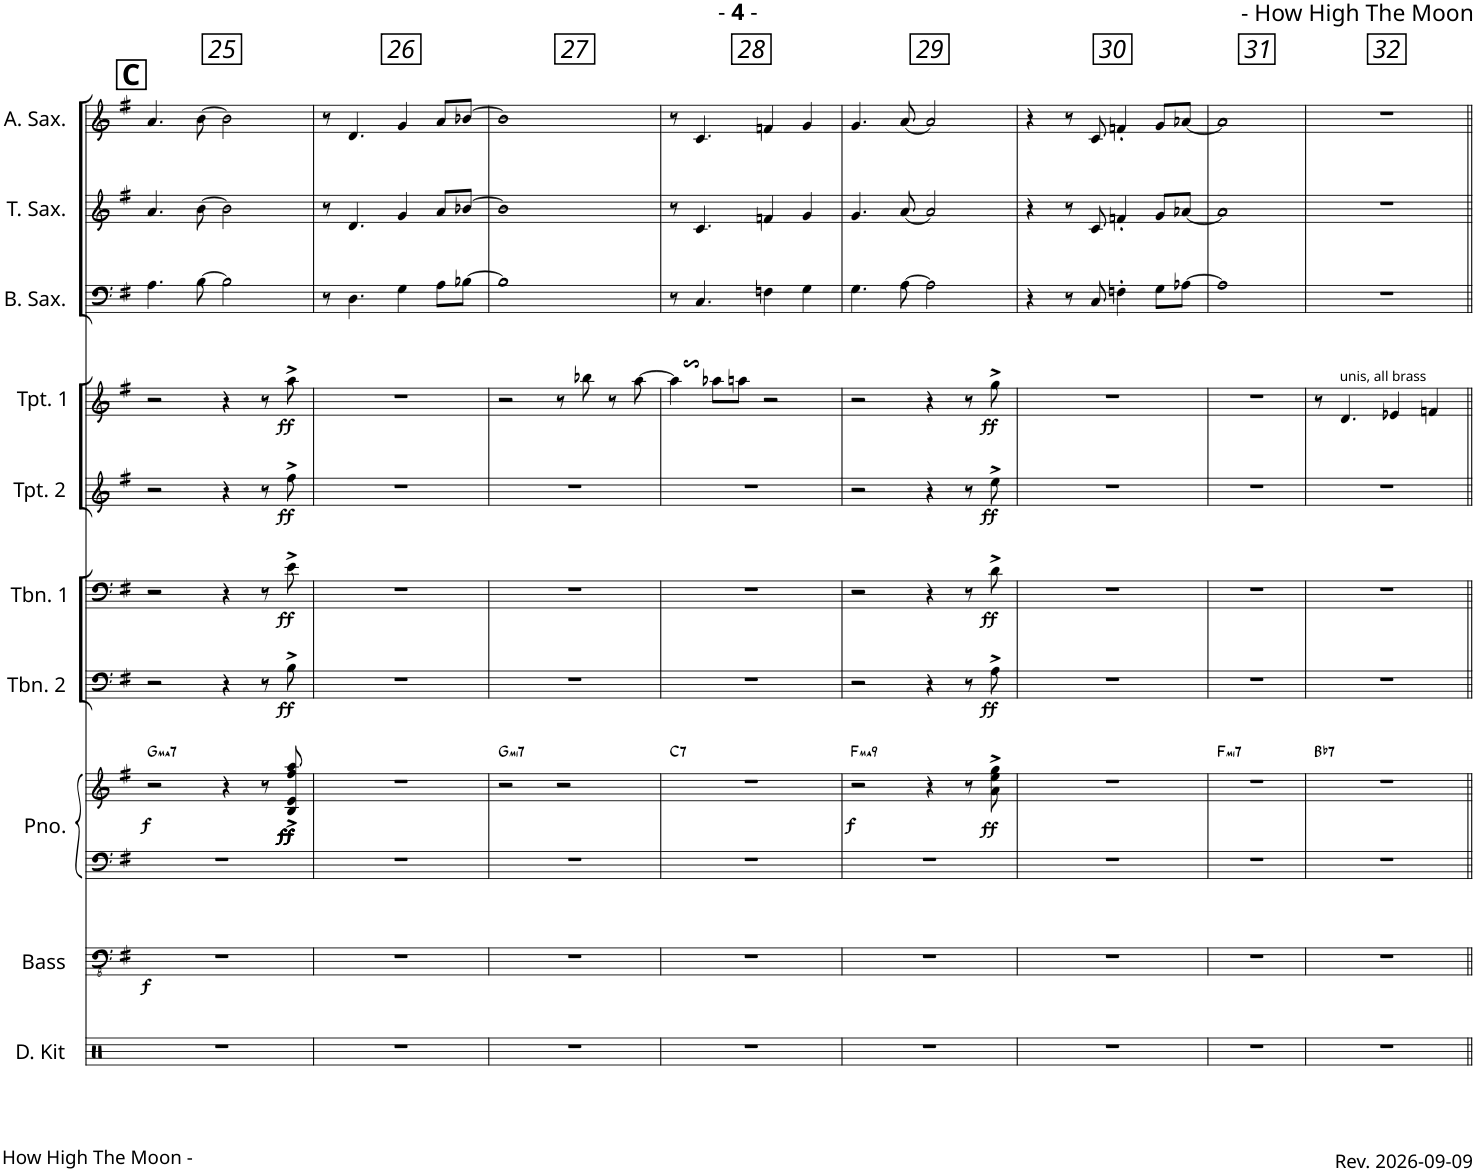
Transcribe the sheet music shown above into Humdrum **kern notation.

**kern	**kern	**dynam	**kern	**kern	**dynam	**harte	**kern	**dynam	**kern	**dynam	**kern	**dynam	**kern	**dynam	**kern	**kern	**kern
*part10	*part9	*part9	*part8	*part8	*part8	*part8	*part7	*part7	*part6	*part6	*part5	*part5	*part4	*part4	*part3	*part2	*part1
*staff11	*staff10	*staff10	*staff9	*staff8	*staff8/9	*	*staff7	*staff7	*staff6	*staff6	*staff5	*staff5	*staff4	*staff4	*staff3	*staff2	*staff1
*I"Drum Kit	*I"Acoustic Bass	*	*I"Piano	*	*	*	*I"Trombone 2	*	*I"Trombone 1	*	*I"Trumpet 2	*	*I"Trumpet 1	*	*I"Baritone Sax	*I"Tenor Sax	*I"Alto Sax
*I'D. Kit	*I'Bass	*	*I'Pno.	*	*	*	*I'Tbn. 2	*	*I'Tbn. 1	*	*I'Tpt. 2	*	*I'Tpt. 1	*	*I'B. Sax.	*I'T. Sax.	*I'A. Sax.
!!LO:PB:g=z
*clefX	*clefFv4	*	*clefF4	*clefG2	*	*	*clefF4	*	*clefF4	*	*clefG2	*	*clefG2	*	*clefF4	*clefG2	*clefG2
*	*	*	*	*	*	*	*	*	*	*	*Trd1c2	*	*Trd1c2	*	*Trd12c21	*Trd8c14	*Trd5c9
*k[]	*k[f#]	*	*k[f#]	*k[f#]	*	*	*k[f#]	*	*k[f#]	*	*k[f#]	*	*k[f#]	*	*k[f#]	*k[f#]	*k[f#]
*M4/4	*M4/4	*	*M4/4	*M4/4	*	*	*M4/4	*	*M4/4	*	*M4/4	*	*M4/4	*	*M4/4	*M4/4	*M4/4
!!LO:REH:place=s1:a:B:cj:fs=14:t=C
=25	=25	=25	=25	=25	=25	=25	=25	=25	=25	=25	=25	=25	=25	=25	=25	=25	=25
!	!	!LO:DY:b	!	!	!LO:DY:b	!LO:H:kt=ma7	!	!	!	!	!	!	!	!	!	!	!
1r	1r	f	1r	2r	f	G:maj7	2r	.	2r	.	2r	.	2r	.	4.A\	4.a/	4.a/
.	.	.	.	.	.	.	.	.	.	.	.	.	.	.	[8B\	[8b\	[8b\
.	.	.	.	4r	.	.	4r	.	4r	.	4r	.	4r	.	2B\]	2b\]	2b\]
.	.	.	.	8r	.	.	8r	.	8r	.	8r	.	8r	.	.	.	.
!	!	!	!	!	!LO:DY:b	!	!	!	!	!	!	!	!	!	!	!	!
!	!	!	!	!	!LO:DY:n=1:b	!	!	!	!	!	!	!	!	!	!	!	!
!	!	!	!	!	!LO:DY:n=2:b	!	!	!	!	!	!	!	!	!	!	!	!
!	!	!	!	!	!LO:DY:n=3:b	!	!	!LO:DY:b	!	!LO:DY:b	!	!LO:DY:b	!	!LO:DY:b	!	!	!
.	.	.	.	8B/^ 8e/^ 8ff#/^ 8aa/^	ff ff ff ff	.	8B^\	ff	8e^\	ff	8ff#^\	ff	8aa^\	ff	.	.	.
=26	=26	=26	=26	=26	=26	=26	=26	=26	=26	=26	=26	=26	=26	=26	=26	=26	=26
1r	1r	.	1r	1r	.	.	1r	.	1r	.	1r	.	1r	.	8r	8r	8r
.	.	.	.	.	.	.	.	.	.	.	.	.	.	.	4.D\	4.d/	4.d/
.	.	.	.	.	.	.	.	.	.	.	.	.	.	.	4G\	4g/	4g/
.	.	.	.	.	.	.	.	.	.	.	.	.	.	.	8A\L	8a/L	8a/L
.	.	.	.	.	.	.	.	.	.	.	.	.	.	.	[8B-X\J	[8b-X/J	[8b-X/J
=27	=27	=27	=27	=27	=27	=27	=27	=27	=27	=27	=27	=27	=27	=27	=27	=27	=27
!	!	!	!	!	!	!LO:H:kt=mi7	!	!	!	!	!	!	!	!	!	!	!
1r	1r	.	1r	2r	.	G:min7	1r	.	1r	.	1r	.	2r	.	1B-]	1b-]	1b-]
.	.	.	.	2r	.	.	.	.	.	.	.	.	8r	.	.	.	.
.	.	.	.	.	.	.	.	.	.	.	.	.	8bb-X\	.	.	.	.
.	.	.	.	.	.	.	.	.	.	.	.	.	8r	.	.	.	.
.	.	.	.	.	.	.	.	.	.	.	.	.	[8aa\	.	.	.	.
=28	=28	=28	=28	=28	=28	=28	=28	=28	=28	=28	=28	=28	=28	=28	=28	=28	=28
!	!	!	!	!	!	!LO:H:kt=7	!	!	!	!	!	!	!	!	!	!	!
1r	1r	.	1r	1r	.	C:7	1r	.	1r	.	1r	.	4aas$SS\]	.	8r	8r	8r
.	.	.	.	.	.	.	.	.	.	.	.	.	.	.	4.C/	4.c/	4.c/
.	.	.	.	.	.	.	.	.	.	.	.	.	8aa-X\L	.	.	.	.
.	.	.	.	.	.	.	.	.	.	.	.	.	8aan\J	.	.	.	.
.	.	.	.	.	.	.	.	.	.	.	.	.	2r	.	4Fn\	4fn/	4fn/
.	.	.	.	.	.	.	.	.	.	.	.	.	.	.	4G\	4g/	4g/
=29	=29	=29	=29	=29	=29	=29	=29	=29	=29	=29	=29	=29	=29	=29	=29	=29	=29
!	!	!	!	!	!LO:DY:b	!LO:H:kt=ma9	!	!	!	!	!	!	!	!	!	!	!
1r	1r	.	1r	2r	f	F:maj9	2r	.	2r	.	2r	.	2r	.	4.G\	4.g/	4.g/
.	.	.	.	.	.	.	.	.	.	.	.	.	.	.	[8A\	[8a/	[8a/
.	.	.	.	4r	.	.	4r	.	4r	.	4r	.	4r	.	2A\]	2a/]	2a/]
.	.	.	.	8r	.	.	8r	.	8r	.	8r	.	8r	.	.	.	.
!	!	!	!	!	!LO:DY:b	!	!	!LO:DY:b	!	!LO:DY:b	!	!LO:DY:b	!	!LO:DY:b	!	!	!
.	.	.	.	8a\^ 8ee\^ 8gg\^	ff	.	8A^\	ff	8d^\	ff	8ee^\	ff	8gg^\	ff	.	.	.
=30	=30	=30	=30	=30	=30	=30	=30	=30	=30	=30	=30	=30	=30	=30	=30	=30	=30
1r	1r	.	1r	1r	.	.	1r	.	1r	.	1r	.	1r	.	4r	4r	4r
.	.	.	.	.	.	.	.	.	.	.	.	.	.	.	8r	8r	8r
.	.	.	.	.	.	.	.	.	.	.	.	.	.	.	8C/	8c/	8c/
.	.	.	.	.	.	.	.	.	.	.	.	.	.	.	4Fn'\	4fn'/	4fn'/
.	.	.	.	.	.	.	.	.	.	.	.	.	.	.	8G\L	8g/L	8g/L
.	.	.	.	.	.	.	.	.	.	.	.	.	.	.	[8A-X\J	[8a-X/J	[8a-X/J
=31	=31	=31	=31	=31	=31	=31	=31	=31	=31	=31	=31	=31	=31	=31	=31	=31	=31
!	!	!	!	!	!	!LO:H:kt=mi7	!	!	!	!	!	!	!	!	!	!	!
1r	1r	.	1r	1r	.	F:min7	1r	.	1r	.	1r	.	1r	.	1A-]	1a-]	1a-]
=32	=32	=32	=32	=32	=32	=32	=32	=32	=32	=32	=32	=32	=32	=32	=32	=32	=32
!	!	!	!	!	!	!LO:H:kt=7	!	!	!	!	!	!	!	!	!	!	!
1r	1r	.	1r	1r	.	Bb:7	1r	.	1r	.	1r	.	8r	.	1r	1r	1r
!	!	!	!	!	!	!	!	!	!	!	!	!	!LO:TX:a:t=unis, all brass	!	!	!	!
.	.	.	.	.	.	.	.	.	.	.	.	.	4.d/	.	.	.	.
.	.	.	.	.	.	.	.	.	.	.	.	.	4e-X/	.	.	.	.
.	.	.	.	.	.	.	.	.	.	.	.	.	4fn/	.	.	.	.
=||	=||	=||	=||	=||	=||	=||	=||	=||	=||	=||	=||	=||	=||	=||	=||	=||	=||
*-	*-	*-	*-	*-	*-	*-	*-	*-	*-	*-	*-	*-	*-	*-	*-	*-	*-
